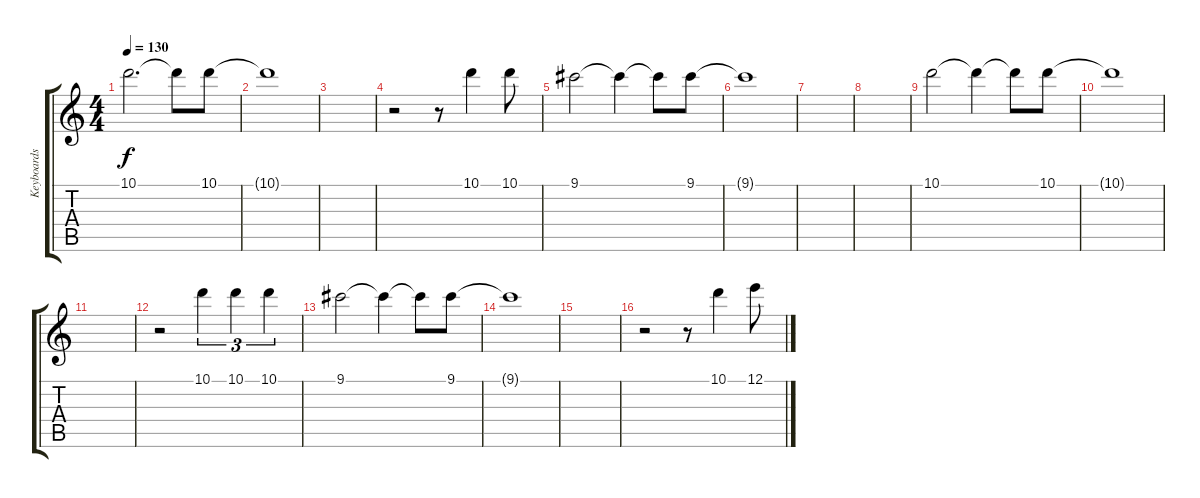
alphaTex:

\track ("Keyboards" "Keyboards") {instrument overdrivenguitar}
\staff {score tabs}
\tuning (E4 B3 G3 D3 A2 E2) {hide}
\ts (4 4)
\tempo 130
\clef g2
\ks c
10.1.2{d dy f volume 15 instrument overdrivenguitar} 10.1{t}.8 10.1.8 |
10.1{t}.1 |
|
r.2 r.8 10.1.4 10.1.8 |
9.1.2 9.1{t}.4 9.1{t}.8 9.1.8 |
9.1{t}.1 |
|
|
10.1.2 10.1{t}.4 10.1{t}.8 10.1.8 |
10.1{t}.1 |
|
r.2 10.1.4{tu (3 2)} 10.1.4{tu (3 2)} 10.1.4{tu (3 2)} |
9.1.2 9.1{t}.4 9.1{t}.8 9.1.8 |
9.1{t}.1 |
|
r.2 r.8 10.1.4 12.1.8
